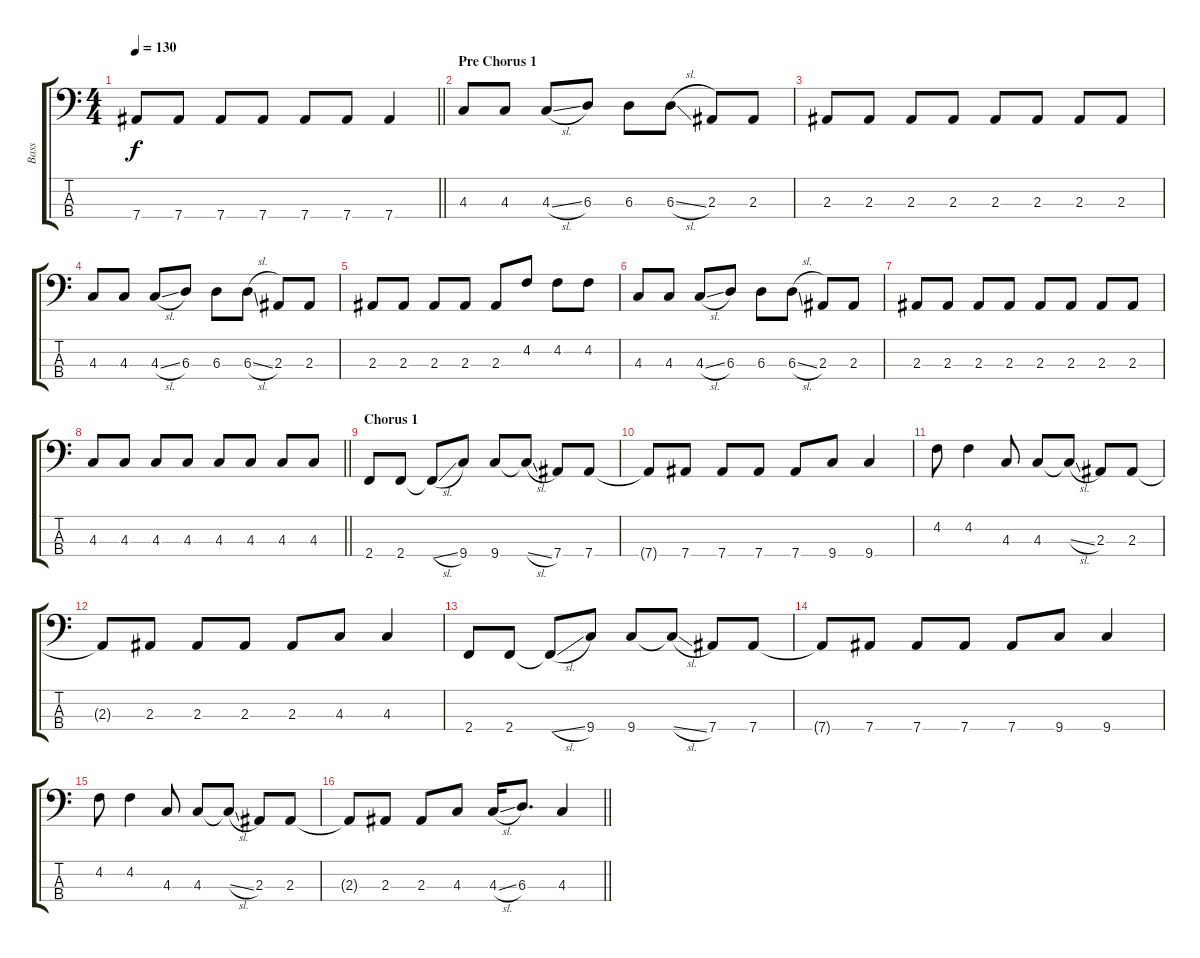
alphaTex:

\track ("Bass" "Bass") {instrument electricbassfinger}
\staff {score tabs}
\tuning (Gb2 Db2 Ab1 Eb1) {hide}
\ts (4 4)
\tempo 130
\clef f4
\barLineRight lightlight
\ks c
7.4.8{dy f} 7.4.8 7.4.8 7.4.8 7.4.8 7.4.8 7.4.4 |
\section ("" "Pre Chorus 1")
4.3.8 4.3.8 4.3{sl}.8 6.3.8 6.3.8 6.3{sl}.8 2.3.8 2.3.8 |
2.3.8 2.3.8 2.3.8 2.3.8 2.3.8 2.3.8 2.3.8 2.3.8 |
4.3.8 4.3.8 4.3{sl}.8 6.3.8 6.3.8 6.3{sl}.8 2.3.8 2.3.8 |
2.3.8 2.3.8 2.3.8 2.3.8 2.3.8 4.2.8 4.2.8 4.2.8 |
4.3.8 4.3.8 4.3{sl}.8 6.3.8 6.3.8 6.3{sl}.8 2.3.8 2.3.8 |
2.3.8 2.3.8 2.3.8 2.3.8 2.3.8 2.3.8 2.3.8 2.3.8 |
\barLineRight lightlight
4.3.8 4.3.8 4.3.8 4.3.8 4.3.8 4.3.8 4.3.8 4.3.8 |
\section ("" "Chorus 1")
2.4.8 2.4.8 2.4{sl t}.8 9.4.8 9.4.8 9.4{sl t}.8 7.4.8 7.4.8 |
7.4{t}.8 7.4.8 7.4.8 7.4.8 7.4.8 9.4.8 9.4.4 |
4.2.8 4.2.4 4.3.8 4.3.8 4.3{sl t}.8 2.3.8 2.3.8 |
2.3{t}.8 2.3.8 2.3.8 2.3.8 2.3.8 4.3.8 4.3.4 |
2.4.8 2.4.8 2.4{sl t}.8 9.4.8 9.4.8 9.4{sl t}.8 7.4.8 7.4.8 |
7.4{t}.8 7.4.8 7.4.8 7.4.8 7.4.8 9.4.8 9.4.4 |
4.2.8 4.2.4 4.3.8 4.3.8 4.3{sl t}.8 2.3.8 2.3.8 |
\barLineRight lightlight
2.3{t}.8 2.3.8 2.3.8 4.3.8 4.3{sl}.16 6.3.8{d} 4.3.4
